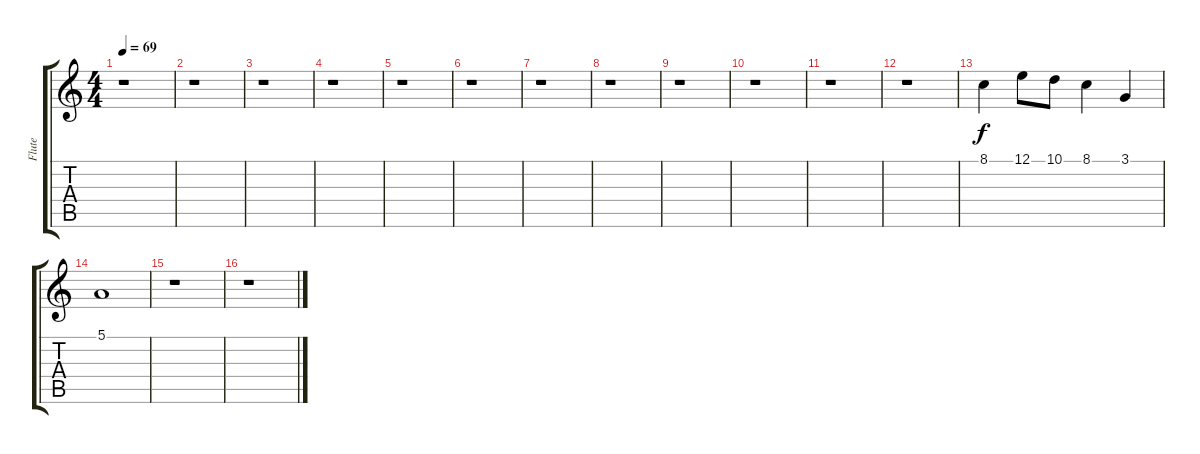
\track ("Flute" "Flute") {instrument flute}
\staff {score tabs}
\tuning (E4 B3 G3 D3 A2 E2) {hide}
\ts (4 4)
\tempo 69
\clef g2
\ks c
r.1{dy f} |
r.1 |
r.1 |
r.1 |
r.1 |
r.1 |
r.1 |
r.1 |
r.1 |
r.1 |
r.1 |
r.1 |
8.1.4 12.1.8 10.1.8 8.1.4 3.1.4 |
5.1.1 |
r.1 |
r.1
